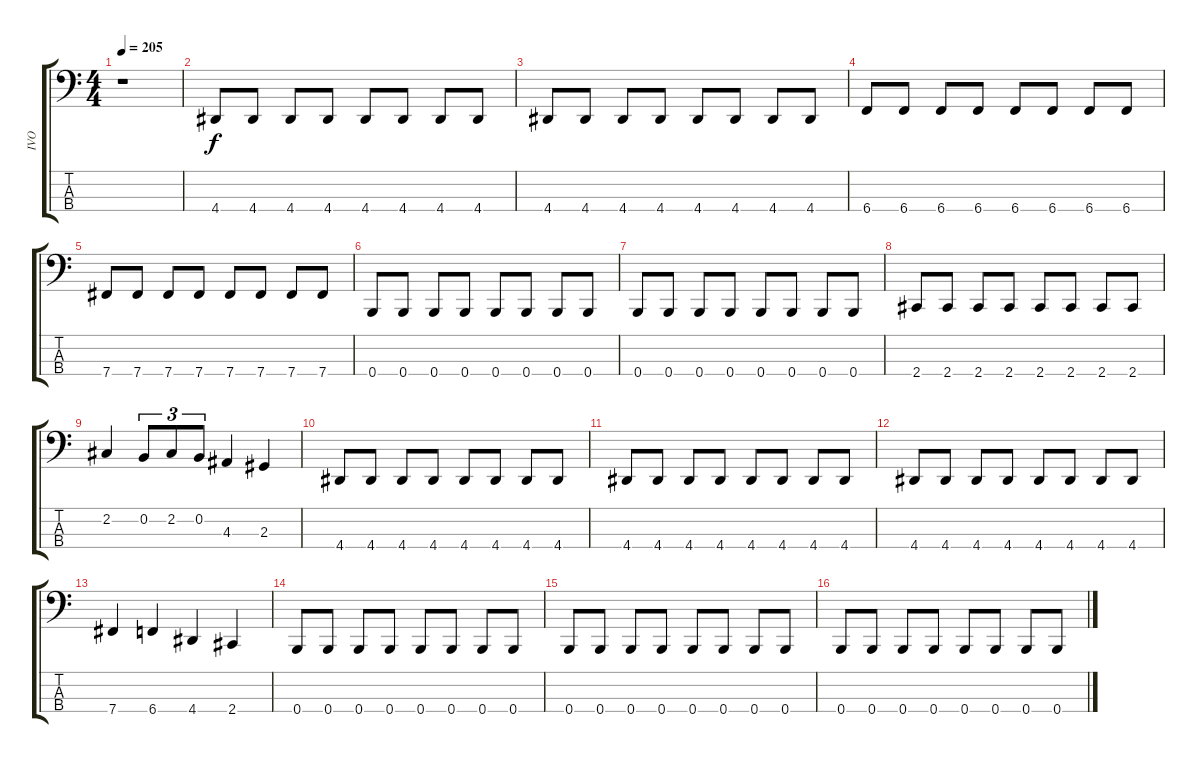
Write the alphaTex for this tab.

\track ("IVO" "IVO") {instrument electricbasspick}
\staff {score tabs}
\tuning (E2 B1 Gb1 B0) {hide}
\ts (4 4)
\tempo 205
\clef f4
\ks c
r.1{dy f} |
4.4.8 4.4.8 4.4.8 4.4.8 4.4.8 4.4.8 4.4.8 4.4.8 |
4.4.8 4.4.8 4.4.8 4.4.8 4.4.8 4.4.8 4.4.8 4.4.8 |
6.4.8 6.4.8 6.4.8 6.4.8 6.4.8 6.4.8 6.4.8 6.4.8 |
7.4.8 7.4.8 7.4.8 7.4.8 7.4.8 7.4.8 7.4.8 7.4.8 |
0.4.8 0.4.8 0.4.8 0.4.8 0.4.8 0.4.8 0.4.8 0.4.8 |
0.4.8 0.4.8 0.4.8 0.4.8 0.4.8 0.4.8 0.4.8 0.4.8 |
2.4.8 2.4.8 2.4.8 2.4.8 2.4.8 2.4.8 2.4.8 2.4.8 |
2.2.4 0.2.8{tu (3 2)} 2.2.8{tu (3 2)} 0.2.8{tu (3 2)} 4.3.4 2.3.4 |
4.4.8 4.4.8 4.4.8 4.4.8 4.4.8 4.4.8 4.4.8 4.4.8 |
4.4.8 4.4.8 4.4.8 4.4.8 4.4.8 4.4.8 4.4.8 4.4.8 |
4.4.8 4.4.8 4.4.8 4.4.8 4.4.8 4.4.8 4.4.8 4.4.8 |
7.4.4 6.4.4 4.4.4 2.4.4 |
0.4.8 0.4.8 0.4.8 0.4.8 0.4.8 0.4.8 0.4.8 0.4.8 |
0.4.8 0.4.8 0.4.8 0.4.8 0.4.8 0.4.8 0.4.8 0.4.8 |
0.4.8 0.4.8 0.4.8 0.4.8 0.4.8 0.4.8 0.4.8 0.4.8
